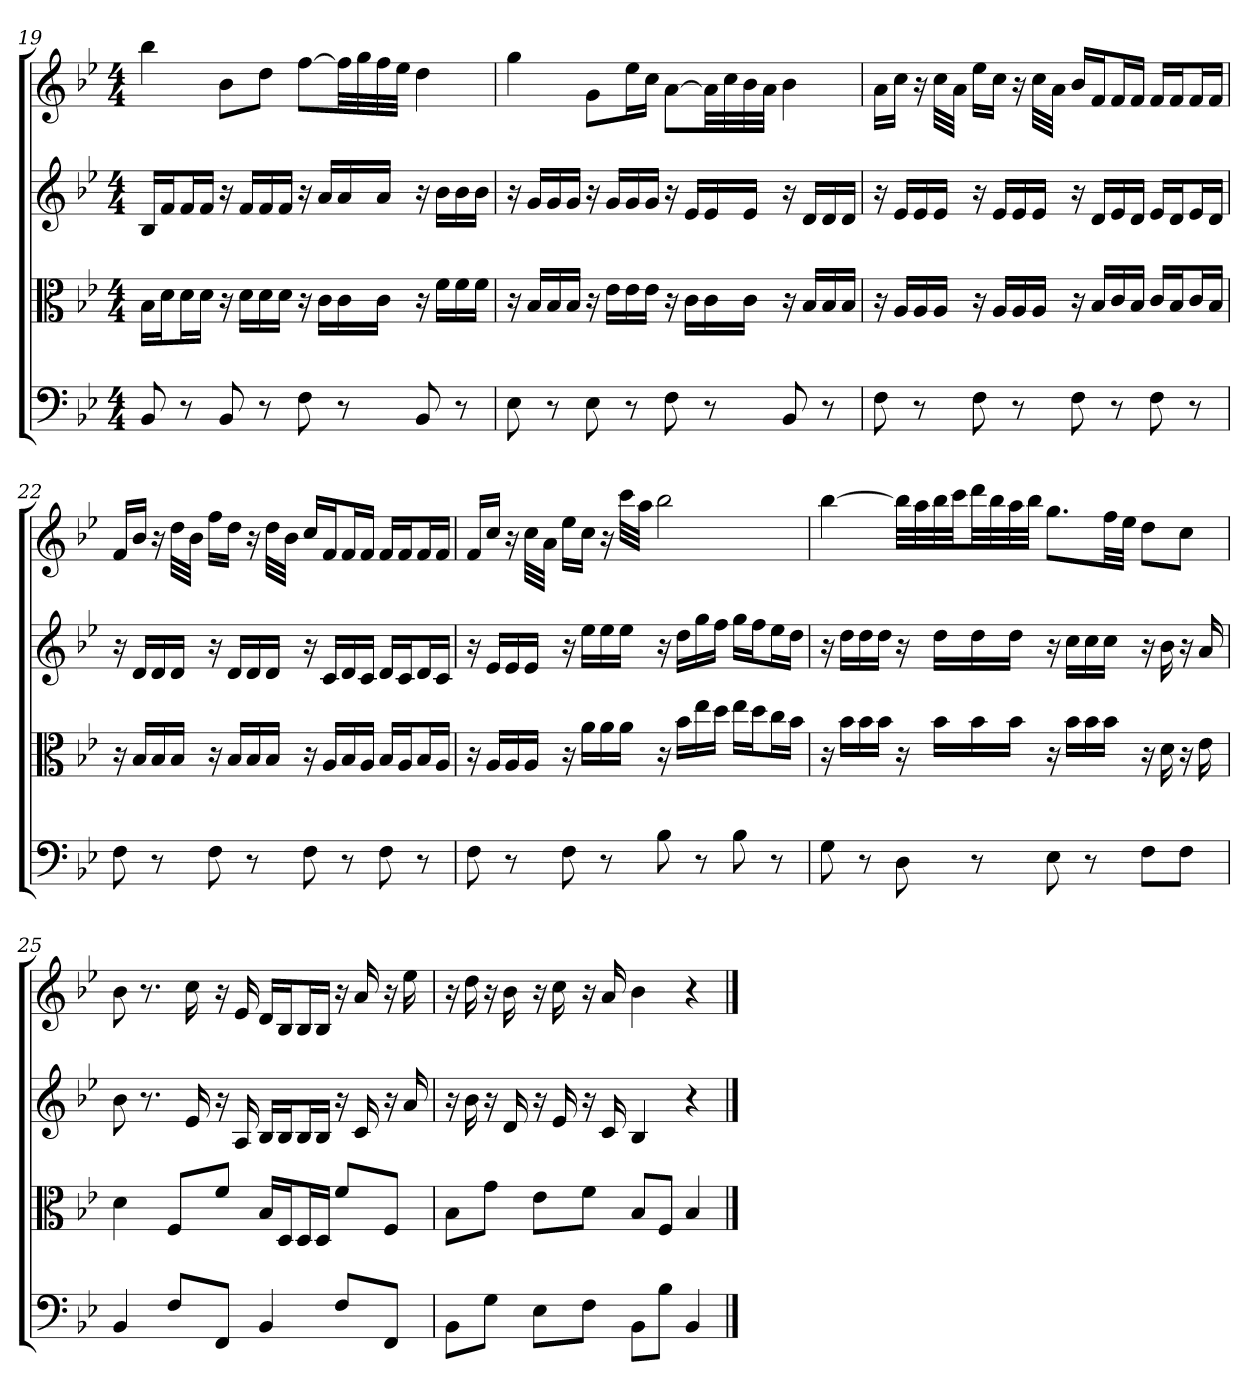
**kern	**kern	**kern	**kern
*part4	*part3	*part2	*part1
*staff4	*staff3	*staff2	*staff1
*clefF4	*clefC3	*	*
*k[b-e-]	*k[b-e-]	*k[b-e-]	*k[b-e-]
*B-:	*B-:	*B-:	*B-:
*M4/4	*M4/4	*M4/4	*M4/4
=19	=19	=19	=19
8BB-	16B-\LL	16B-LL	4bb-
.	16d\J	16fJ	.
8r	16d\L	16fL	.
.	16d\JJ	16fJJ	.
8BB-	16r	16r	8b-L
.	16d\LL	16fLL	.
8r	16d\	16f	8ddJ
.	16d\JJ	16fJJ	.
8F	16r	16r	[8ffL
.	16c\LL	16aLL	.
8r	16c\	16a	32ffLL]
.	.	.	32gg
.	16c\JJ	16aJJ	32ff
.	.	.	32ee-JJJ
8BB-	16r	16r	4dd
.	16f\LL	16b-LL	.
8r	16f\	16b-	.
.	16f\JJ	16b-JJ	.
=20	=20	=20	=20
8E-	16r	16r	4gg
.	16B-/LL	16gLL	.
8r	16B-/	16g	.
.	16B-/JJ	16gJJ	.
8E-	16r	16r	8gL
.	16e-\LL	16gLL	.
8r	16e-\	16g	16ee-L
.	16e-\JJ	16gJJ	16ccJJ
8F	16r	16r	[8aL
.	16c\LL	16e-LL	.
8r	16c\	16e-	32aLL]
.	.	.	32cc
.	16c\JJ	16e-JJ	32b-
.	.	.	32aJJJ
8BB-	16r	16r	4b-
.	16B-/LL	16dLL	.
8r	16B-/	16d	.
.	16B-/JJ	16dJJ	.
=21	=21	=21	=21
8F	16r	16r	16aLL
.	16A/LL	16e-LL	16ccJJ
8r	16A/	16e-	16r
.	16A/JJ	16e-JJ	32ccLLL
.	.	.	32aJJJ
8F	16r	16r	16ee-LL
.	16A/LL	16e-LL	16ccJJ
8r	16A/	16e-	16r
.	16A/JJ	16e-JJ	32ccLLL
.	.	.	32aJJJ
8F	16r	16r	16b-LL
.	16B-/LL	16dLL	16fJ
8r	16c/	16e-	16fL
.	16B-/JJ	16dJJ	16fJJ
8F	16c/LL	16e-LL	16fLL
.	16B-/J	16dJ	16fJ
8r	16c/L	16e-L	16fL
.	16B-/JJ	16dJJ	16fJJ
=22	=22	=22	=22
8F	16r	16r	16fLL
.	16B-/LL	16dLL	16b-JJ
8r	16B-/	16d	16r
.	16B-/JJ	16dJJ	32ddLLL
.	.	.	32b-JJJ
8F	16r	16r	16ffLL
.	16B-/LL	16dLL	16ddJJ
8r	16B-/	16d	16r
.	16B-/JJ	16dJJ	32ddLLL
.	.	.	32b-JJJ
8F	16r	16r	16ccLL
.	16A/LL	16cLL	16fJ
8r	16B-/	16d	16fL
.	16A/JJ	16cJJ	16fJJ
8F	16B-/LL	16dLL	16fLL
.	16A/J	16cJ	16fJ
8r	16B-/L	16dL	16fL
.	16A/JJ	16cJJ	16fJJ
=23	=23	=23	=23
8F	16r	16r	16fLL
.	16A/LL	16e-LL	16ccJJ
8r	16A/	16e-	16r
.	16A/JJ	16e-JJ	32ccLLL
.	.	.	32aJJJ
8F	16r	16r	16ee-LL
.	16a\LL	16ee-LL	16ccJJ
8r	16a\	16ee-	16r
.	16a\JJ	16ee-JJ	32cccLLL
.	.	.	32aaJJJ
8B-	16r	16r	2bb-
.	16b-\LL	16ddLL	.
8r	16ee-\	16gg	.
.	16dd\JJ	16ffJJ	.
8B-	16ee-\LL	16ggLL	.
.	16dd\J	16ffJ	.
8r	16cc\L	16ee-L	.
.	16b-\JJ	16ddJJ	.
=24	=24	=24	=24
8G	16r	16r	[4bb-
.	16b-\LL	16ddLL	.
8r	16b-\	16dd	.
.	16b-\JJ	16ddJJ	.
8D	16r	16r	32bb-LLL]
.	.	.	32aa
.	16b-\LL	16ddLL	32bb-
.	.	.	32cccJJ
8r	16b-\	16dd	32dddLL
.	.	.	32bb-
.	16b-\JJ	16ddJJ	32aa
.	.	.	32bb-JJJ
8E-	16r	16r	8.ggL
.	16b-\LL	16ccLL	.
8r	16b-\	16cc	.
.	16b-\JJ	16ccJJ	32ffLL
.	.	.	32ee-JJJ
8F\L	16r	16r	8ddL
.	16d	16b-	.
8F\J	16r	16r	8ccJ
.	16e-	16a	.
=25	=25	=25	=25
4BB-	4d	8b-	8b-
.	.	8.r	8.r
8F/L	8F/L	.	.
.	.	16e-	16cc
8FF/J	8f/J	16r	16r
.	.	16A	16e-
4BB-	16B-/LL	16B-LL	16dLL
.	16D/J	16B-J	16B-J
.	16D/L	16B-L	16B-L
.	16D/JJ	16B-JJ	16B-JJ
8F/L	8f/L	16r	16r
.	.	16c	16a
8FF/J	8F/J	16r	16r
.	.	16a	16ee-
=26	=26	=26	=26
8BB-\L	8B-\L	16r	16r
.	.	16b-	16dd
8G\J	8g\J	16r	16r
.	.	16d	16b-
8E-\L	8e-\L	16r	16r
.	.	16e-	16cc
8F\J	8f\J	16r	16r
.	.	16c	16a
8BB-\L	8B-/L	4B-	4b-
8B-\J	8F/J	.	.
4BB-	4B-	4r	4r
==	==	==	==
*-	*-	*-	*-
